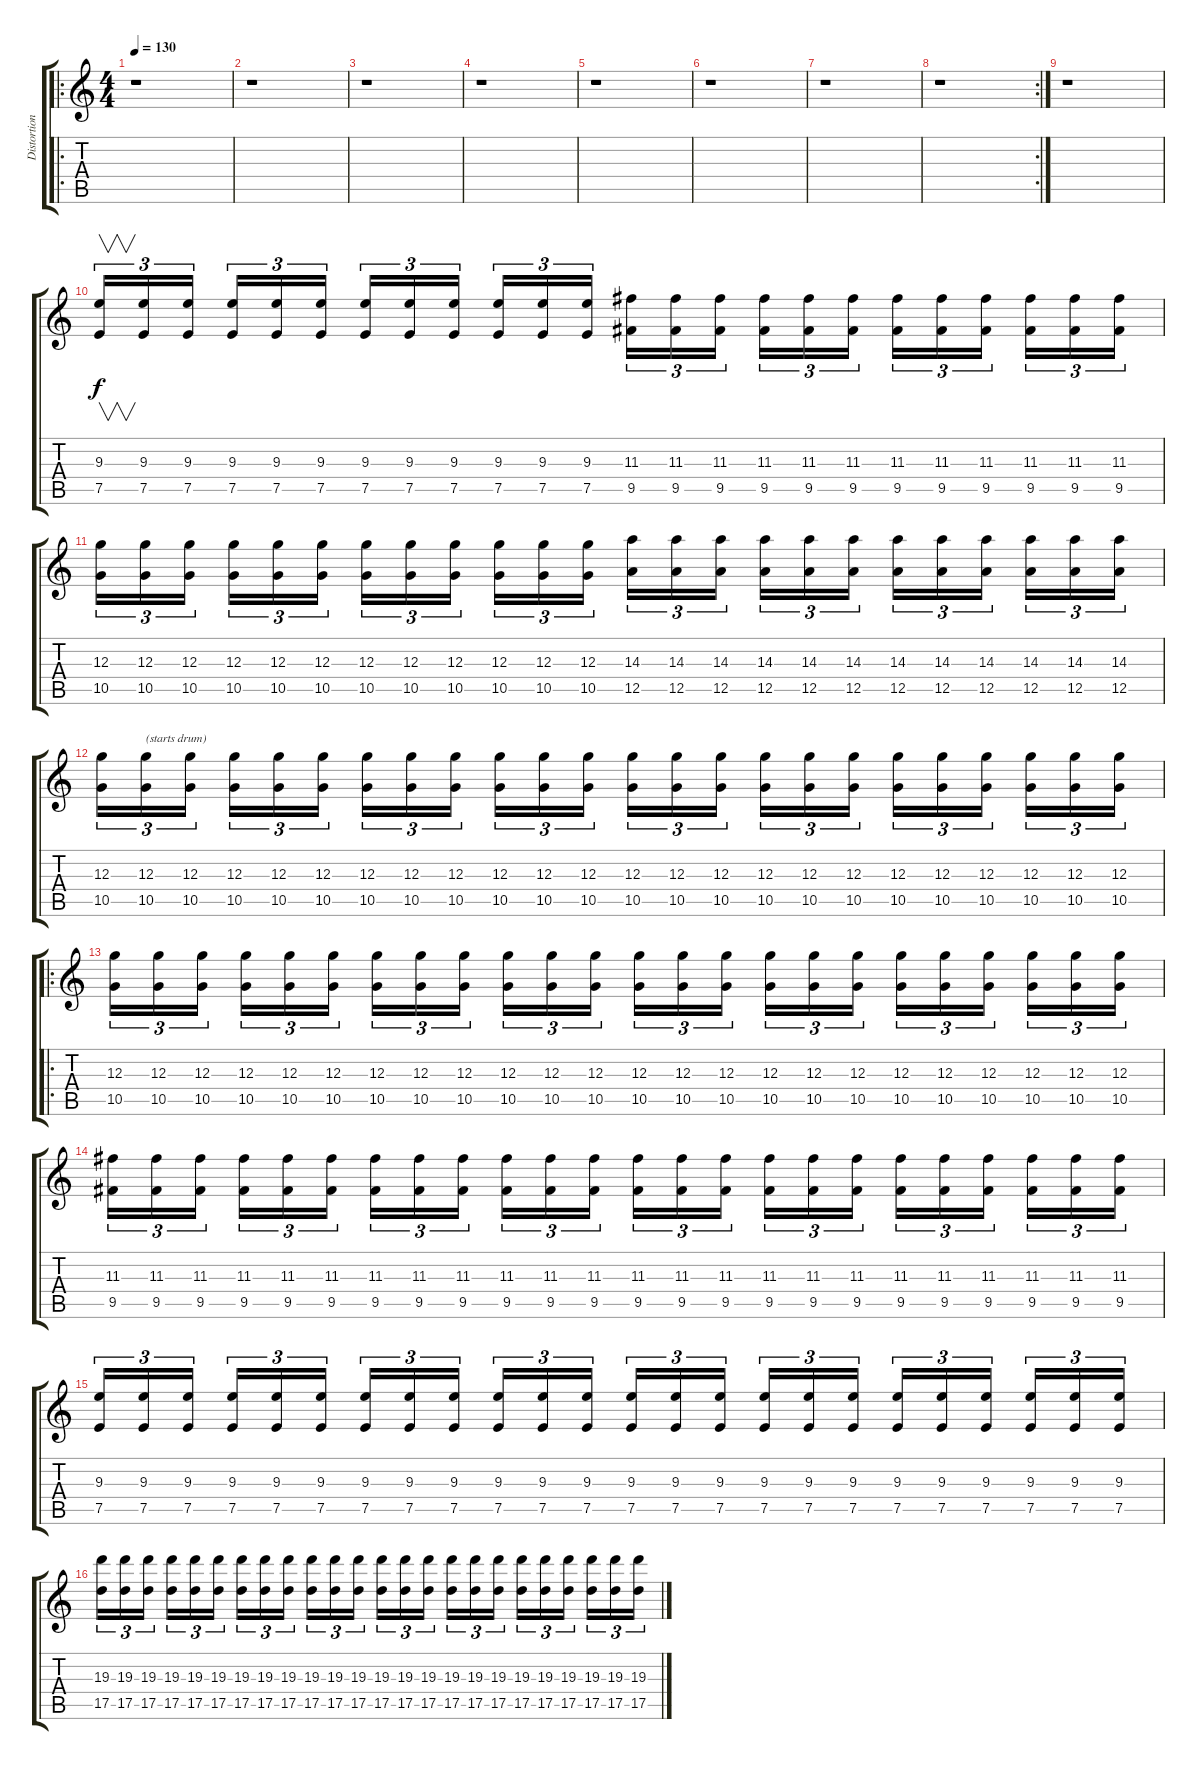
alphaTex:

\track ("Distortion Guitar" "Distortion") {instrument distortionguitar}
\staff {score tabs}
\tuning (E4 B3 G3 D3 A2 E2) {hide}
\ro
\ts (4 4)
\tempo 130
\clef g2
\ks c
r.1{dy f instrument distortionguitar} |
r.1 |
r.1 |
r.1 |
r.1 |
r.1 |
r.1 |
\rc 2
r.1 |
r.1 |
(9.3 7.5).16{v tu (3 2)} (9.3 7.5).16{tu (3 2)} (9.3 7.5).16{tu (3 2)} (9.3 7.5).16{tu (3 2)} (9.3 7.5).16{tu (3 2)} (9.3 7.5).16{tu (3 2)} (9.3 7.5).16{tu (3 2)} (9.3 7.5).16{tu (3 2)} (9.3 7.5).16{tu (3 2)} (9.3 7.5).16{tu (3 2)} (9.3 7.5).16{tu (3 2)} (9.3 7.5).16{tu (3 2)} (11.3 9.5).16{tu (3 2)} (11.3 9.5).16{tu (3 2)} (11.3 9.5).16{tu (3 2)} (11.3 9.5).16{tu (3 2)} (11.3 9.5).16{tu (3 2)} (11.3 9.5).16{tu (3 2)} (11.3 9.5).16{tu (3 2)} (11.3 9.5).16{tu (3 2)} (11.3 9.5).16{tu (3 2)} (11.3 9.5).16{tu (3 2)} (11.3 9.5).16{tu (3 2)} (11.3 9.5).16{tu (3 2)} |
(12.3 10.5).16{tu (3 2)} (12.3 10.5).16{tu (3 2)} (12.3 10.5).16{tu (3 2)} (12.3 10.5).16{tu (3 2)} (12.3 10.5).16{tu (3 2)} (12.3 10.5).16{tu (3 2)} (12.3 10.5).16{tu (3 2)} (12.3 10.5).16{tu (3 2)} (12.3 10.5).16{tu (3 2)} (12.3 10.5).16{tu (3 2)} (12.3 10.5).16{tu (3 2)} (12.3 10.5).16{tu (3 2)} (14.3 12.5).16{tu (3 2)} (14.3 12.5).16{tu (3 2)} (14.3 12.5).16{tu (3 2)} (14.3 12.5).16{tu (3 2)} (14.3 12.5).16{tu (3 2)} (14.3 12.5).16{tu (3 2)} (14.3 12.5).16{tu (3 2)} (14.3 12.5).16{tu (3 2)} (14.3 12.5).16{tu (3 2)} (14.3 12.5).16{tu (3 2)} (14.3 12.5).16{tu (3 2)} (14.3 12.5).16{tu (3 2)} |
(12.3 10.5).16{tu (3 2)} (12.3 10.5).16{tu (3 2) txt "(starts drum)"} (12.3 10.5).16{tu (3 2)} (12.3 10.5).16{tu (3 2)} (12.3 10.5).16{tu (3 2)} (12.3 10.5).16{tu (3 2)} (12.3 10.5).16{tu (3 2)} (12.3 10.5).16{tu (3 2)} (12.3 10.5).16{tu (3 2)} (12.3 10.5).16{tu (3 2)} (12.3 10.5).16{tu (3 2)} (12.3 10.5).16{tu (3 2)} (12.3 10.5).16{tu (3 2)} (12.3 10.5).16{tu (3 2)} (12.3 10.5).16{tu (3 2)} (12.3 10.5).16{tu (3 2)} (12.3 10.5).16{tu (3 2)} (12.3 10.5).16{tu (3 2)} (12.3 10.5).16{tu (3 2)} (12.3 10.5).16{tu (3 2)} (12.3 10.5).16{tu (3 2)} (12.3 10.5).16{tu (3 2)} (12.3 10.5).16{tu (3 2)} (12.3 10.5).16{tu (3 2)} |
\ro
(12.3 10.5).16{tu (3 2)} (12.3 10.5).16{tu (3 2)} (12.3 10.5).16{tu (3 2)} (12.3 10.5).16{tu (3 2)} (12.3 10.5).16{tu (3 2)} (12.3 10.5).16{tu (3 2)} (12.3 10.5).16{tu (3 2)} (12.3 10.5).16{tu (3 2)} (12.3 10.5).16{tu (3 2)} (12.3 10.5).16{tu (3 2)} (12.3 10.5).16{tu (3 2)} (12.3 10.5).16{tu (3 2)} (12.3 10.5).16{tu (3 2)} (12.3 10.5).16{tu (3 2)} (12.3 10.5).16{tu (3 2)} (12.3 10.5).16{tu (3 2)} (12.3 10.5).16{tu (3 2)} (12.3 10.5).16{tu (3 2)} (12.3 10.5).16{tu (3 2)} (12.3 10.5).16{tu (3 2)} (12.3 10.5).16{tu (3 2)} (12.3 10.5).16{tu (3 2)} (12.3 10.5).16{tu (3 2)} (12.3 10.5).16{tu (3 2)} |
(11.3 9.5).16{tu (3 2)} (11.3 9.5).16{tu (3 2)} (11.3 9.5).16{tu (3 2)} (11.3 9.5).16{tu (3 2)} (11.3 9.5).16{tu (3 2)} (11.3 9.5).16{tu (3 2)} (11.3 9.5).16{tu (3 2)} (11.3 9.5).16{tu (3 2)} (11.3 9.5).16{tu (3 2)} (11.3 9.5).16{tu (3 2)} (11.3 9.5).16{tu (3 2)} (11.3 9.5).16{tu (3 2)} (11.3 9.5).16{tu (3 2)} (11.3 9.5).16{tu (3 2)} (11.3 9.5).16{tu (3 2)} (11.3 9.5).16{tu (3 2)} (11.3 9.5).16{tu (3 2)} (11.3 9.5).16{tu (3 2)} (11.3 9.5).16{tu (3 2)} (11.3 9.5).16{tu (3 2)} (11.3 9.5).16{tu (3 2)} (11.3 9.5).16{tu (3 2)} (11.3 9.5).16{tu (3 2)} (11.3 9.5).16{tu (3 2)} |
(9.3 7.5).16{tu (3 2)} (9.3 7.5).16{tu (3 2)} (9.3 7.5).16{tu (3 2)} (9.3 7.5).16{tu (3 2)} (9.3 7.5).16{tu (3 2)} (9.3 7.5).16{tu (3 2)} (9.3 7.5).16{tu (3 2)} (9.3 7.5).16{tu (3 2)} (9.3 7.5).16{tu (3 2)} (9.3 7.5).16{tu (3 2)} (9.3 7.5).16{tu (3 2)} (9.3 7.5).16{tu (3 2)} (9.3 7.5).16{tu (3 2)} (9.3 7.5).16{tu (3 2)} (9.3 7.5).16{tu (3 2)} (9.3 7.5).16{tu (3 2)} (9.3 7.5).16{tu (3 2)} (9.3 7.5).16{tu (3 2)} (9.3 7.5).16{tu (3 2)} (9.3 7.5).16{tu (3 2)} (9.3 7.5).16{tu (3 2)} (9.3 7.5).16{tu (3 2)} (9.3 7.5).16{tu (3 2)} (9.3 7.5).16{tu (3 2)} |
(19.3 17.5).16{tu (3 2)} (19.3 17.5).16{tu (3 2)} (19.3 17.5).16{tu (3 2)} (19.3 17.5).16{tu (3 2)} (19.3 17.5).16{tu (3 2)} (19.3 17.5).16{tu (3 2)} (19.3 17.5).16{tu (3 2)} (19.3 17.5).16{tu (3 2)} (19.3 17.5).16{tu (3 2)} (19.3 17.5).16{tu (3 2)} (19.3 17.5).16{tu (3 2)} (19.3 17.5).16{tu (3 2)} (19.3 17.5).16{tu (3 2)} (19.3 17.5).16{tu (3 2)} (19.3 17.5).16{tu (3 2)} (19.3 17.5).16{tu (3 2)} (19.3 17.5).16{tu (3 2)} (19.3 17.5).16{tu (3 2)} (19.3 17.5).16{tu (3 2)} (19.3 17.5).16{tu (3 2)} (19.3 17.5).16{tu (3 2)} (19.3 17.5).16{tu (3 2)} (19.3 17.5).16{tu (3 2)} (19.3 17.5).16{tu (3 2)}
